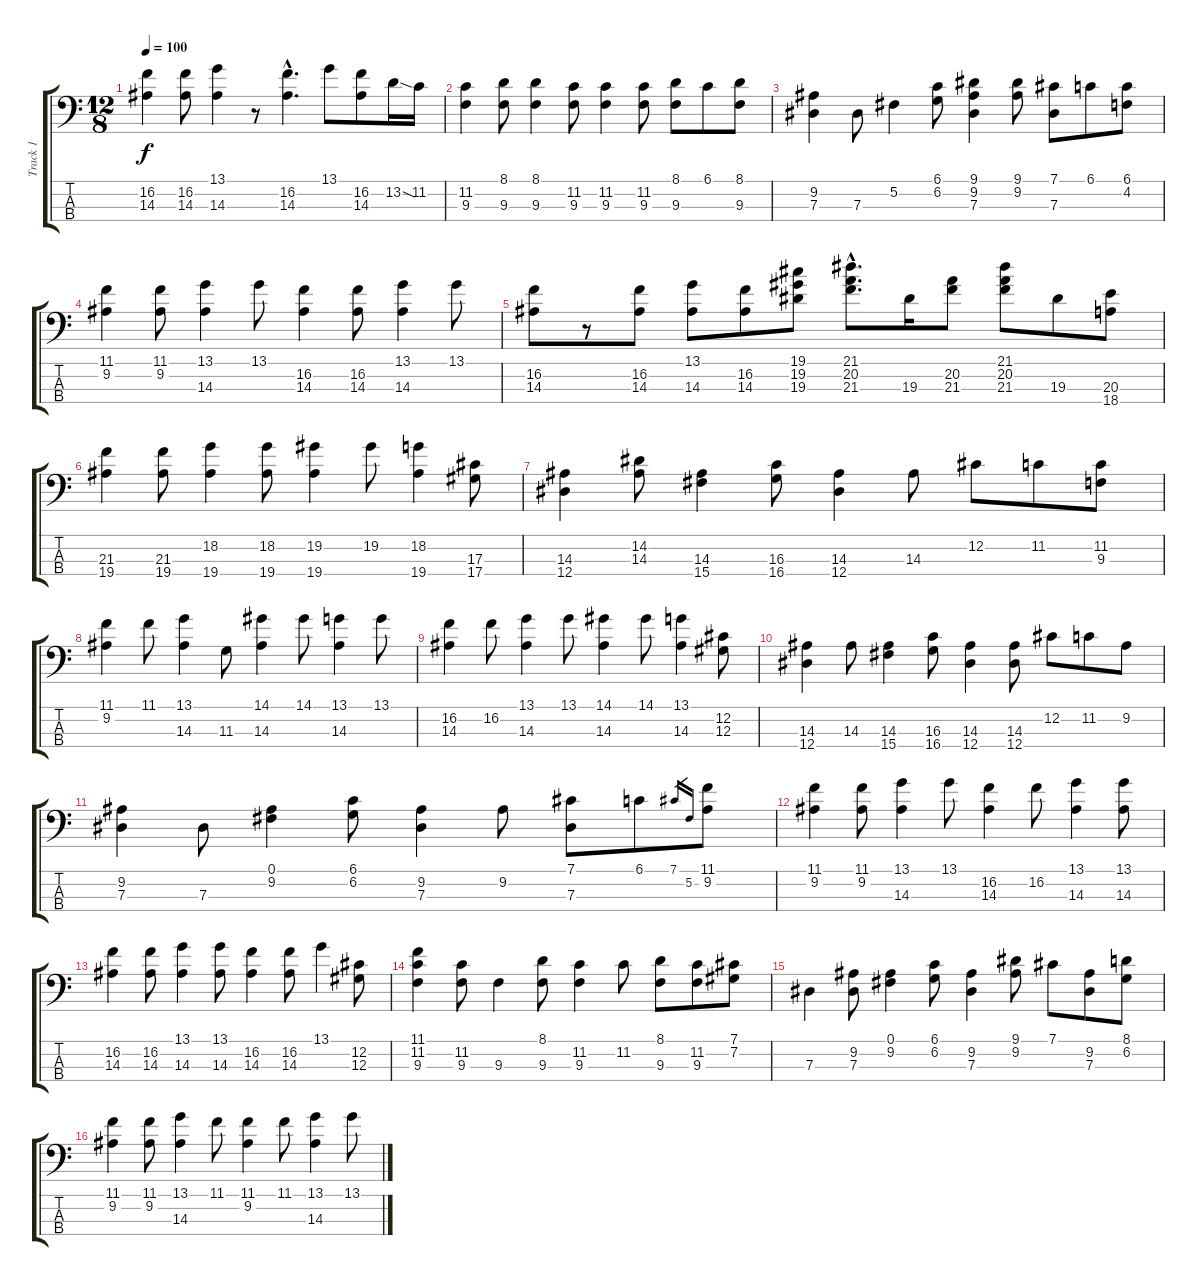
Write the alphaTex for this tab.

\track ("Track 1" "Track 1") {instrument electricbassfinger}
\staff {score tabs}
\tuning (Gb2 Db2 Ab1 Eb1) {hide}
\ts (12 8)
\tempo 100
\clef f4
\ks c
(16.2 14.3).4{dy f} (16.2 14.3).8 (13.1 14.3).4 r.8 (16.2{hac} 14.3{hac}).4{d} 13.1.8 (16.2 14.3).8 13.2{sod}.16 11.2.16 |
(11.2 9.3).4 (8.1 9.3).8 (8.1 9.3).4 (11.2 9.3).8 (11.2 9.3).4 (11.2 9.3).8 (8.1 9.3).8 6.1.8 (8.1 9.3).8 |
(9.2 7.3).4 7.3.8 5.2.4 (6.1 6.2).8 (9.1 9.2 7.3).4 (9.1 9.2).8 (7.1 7.3).8 6.1.8 (6.1 4.2).8 |
(11.1 9.2).4 (11.1 9.2).8 (13.1 14.3).4 13.1.8 (16.2 14.3).4 (16.2 14.3).8 (13.1 14.3).4 13.1.8 |
(16.2 14.3).8 r.8 (16.2 14.3).8 (13.1 14.3).8 (16.2 14.3).8 (19.1 19.2 19.3).8 (21.1{hac} 20.2{hac} 21.3{hac}).8{d} 19.3.16 (20.2 21.3).8 (21.1 20.2 21.3).8 19.3.8 (20.3 18.4).8 |
(21.3 19.4).4 (21.3 19.4).8 (18.2 19.4).4 (18.2 19.4).8 (19.2 19.4).4 19.2.8 (18.2 19.4).4 (17.3 17.4).8 |
(14.3 12.4).4 (14.2 14.3).8 (14.3 15.4).4 (16.3 16.4).8 (14.3 12.4).4 14.3.8 12.2.8 11.2.8 (11.2 9.3).8 |
(11.1 9.2).4 11.1.8 (13.1 14.3).4 11.3.8 (14.1 14.3).4 14.1.8 (13.1 14.3).4 13.1.8 |
(16.2 14.3).4 16.2.8 (13.1 14.3).4 13.1.8 (14.1 14.3).4 14.1.8 (13.1 14.3).4 (12.2 12.3).8 |
(14.3 12.4).4 14.3.8 (14.3 15.4).4 (16.3 16.4).8 (14.3 12.4).4 (14.3 12.4).8 12.2.8 11.2.8 9.2.8 |
(9.2 7.3).4 7.3.8 (0.1 9.2).4 (6.1 6.2).8 (9.2 7.3).4 9.2.8 (7.1 7.3).8 6.1.8 7.1.16{gr} 5.2.16{gr} (11.1 9.2).8 |
(11.1 9.2).4 (11.1 9.2).8 (13.1 14.3).4 13.1.8 (16.2 14.3).4 16.2.8 (13.1 14.3).4 (13.1 14.3).8 |
(16.2 14.3).4 (16.2 14.3).8 (13.1 14.3).4 (13.1 14.3).8 (16.2 14.3).4 (16.2 14.3).8 13.1.4 (12.2 12.3).8 |
(11.1 11.2 9.3).4 (11.2 9.3).8 9.3.4 (8.1 9.3).8 (11.2 9.3).4 11.2.8 (8.1 9.3).8 (11.2 9.3).8 (7.1 7.2).8 |
7.3.4 (9.2 7.3).8 (0.1 9.2).4 (6.1 6.2).8 (9.2 7.3).4 (9.1 9.2).8 7.1.8 (9.2 7.3).8 (8.1 6.2).8 |
(11.1 9.2).4 (11.1 9.2).8 (13.1 14.3).4 11.1.8 (11.1 9.2).4 11.1.8 (13.1 14.3).4 13.1.8
